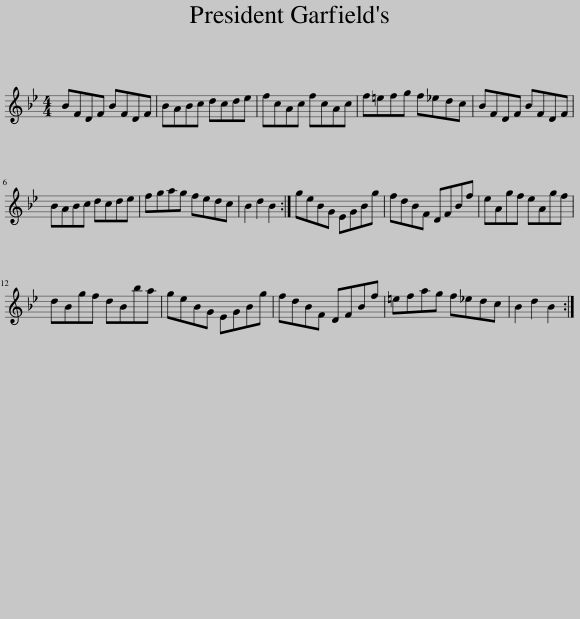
X:1
L:1/8
M:4/4
I:linebreak $
K:Bb
V:1 treble
V:1
 BFDF BFDF | BABc dcde | fcAc fcAc | f=efg f_edc | BFDF BFDF |$ %5
 BABc dcde | fgag fedc | B2 d2 B2 :| geBG EGBg | fdBF DFBf | %10
 eAgf eAgf |$ dBgf dBba | geBG EGBg | fdBF DFBf | =efag f_edc | %15
 B2 d2 B2 :| %16
